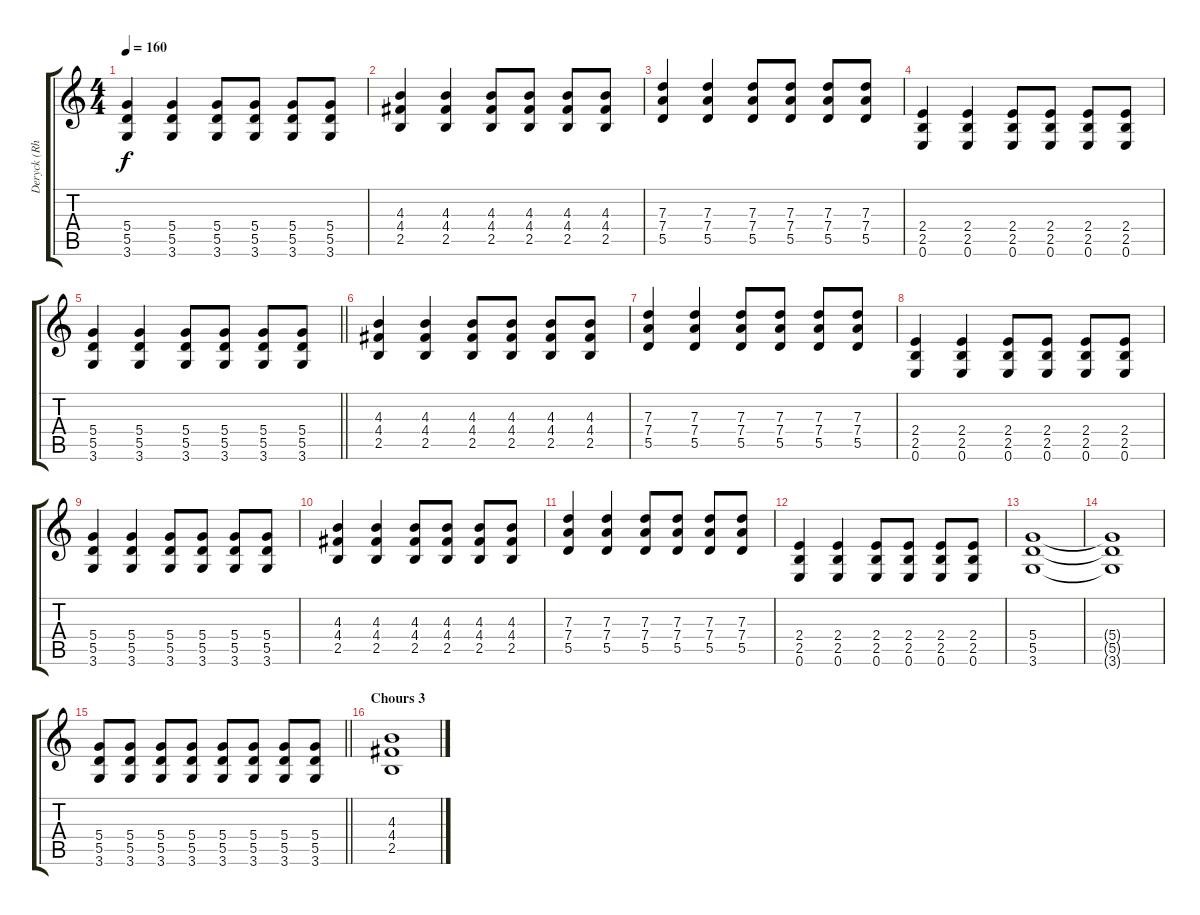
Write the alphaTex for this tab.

\track ("Deryck (Rhytm)" "Deryck (Rh") {instrument acousticguitarsteel}
\staff {score tabs}
\tuning (E4 B3 G3 D3 A2 E2) {hide}
\ts (4 4)
\tempo 160
\clef g2
\ks c
(5.4 5.5 3.6).4{dy f} (5.4 5.5 3.6).4 (5.4 5.5 3.6).8 (5.4 5.5 3.6).8 (5.4 5.5 3.6).8 (5.4 5.5 3.6).8 |
(4.3 4.4 2.5).4 (4.3 4.4 2.5).4 (4.3 4.4 2.5).8 (4.3 4.4 2.5).8 (4.3 4.4 2.5).8 (4.3 4.4 2.5).8 |
(7.3 7.4 5.5).4 (7.3 7.4 5.5).4 (7.3 7.4 5.5).8 (7.3 7.4 5.5).8 (7.3 7.4 5.5).8 (7.3 7.4 5.5).8 |
(2.4 2.5 0.6).4 (2.4 2.5 0.6).4 (2.4 2.5 0.6).8 (2.4 2.5 0.6).8 (2.4 2.5 0.6).8 (2.4 2.5 0.6).8 |
\barLineRight lightlight
(5.4 5.5 3.6).4 (5.4 5.5 3.6).4 (5.4 5.5 3.6).8 (5.4 5.5 3.6).8 (5.4 5.5 3.6).8 (5.4 5.5 3.6).8 |
(4.3 4.4 2.5).4 (4.3 4.4 2.5).4 (4.3 4.4 2.5).8 (4.3 4.4 2.5).8 (4.3 4.4 2.5).8 (4.3 4.4 2.5).8 |
(7.3 7.4 5.5).4 (7.3 7.4 5.5).4 (7.3 7.4 5.5).8 (7.3 7.4 5.5).8 (7.3 7.4 5.5).8 (7.3 7.4 5.5).8 |
(2.4 2.5 0.6).4 (2.4 2.5 0.6).4 (2.4 2.5 0.6).8 (2.4 2.5 0.6).8 (2.4 2.5 0.6).8 (2.4 2.5 0.6).8 |
(5.4 5.5 3.6).4 (5.4 5.5 3.6).4 (5.4 5.5 3.6).8 (5.4 5.5 3.6).8 (5.4 5.5 3.6).8 (5.4 5.5 3.6).8 |
(4.3 4.4 2.5).4 (4.3 4.4 2.5).4 (4.3 4.4 2.5).8 (4.3 4.4 2.5).8 (4.3 4.4 2.5).8 (4.3 4.4 2.5).8 |
(7.3 7.4 5.5).4 (7.3 7.4 5.5).4 (7.3 7.4 5.5).8 (7.3 7.4 5.5).8 (7.3 7.4 5.5).8 (7.3 7.4 5.5).8 |
(2.4 2.5 0.6).4 (2.4 2.5 0.6).4 (2.4 2.5 0.6).8 (2.4 2.5 0.6).8 (2.4 2.5 0.6).8 (2.4 2.5 0.6).8 |
(5.4 5.5 3.6).1 |
(5.4{t} 5.5{t} 3.6{t}).1 |
\barLineRight lightlight
(5.4 5.5 3.6).8 (5.4 5.5 3.6).8 (5.4 5.5 3.6).8 (5.4 5.5 3.6).8 (5.4 5.5 3.6).8 (5.4 5.5 3.6).8 (5.4 5.5 3.6).8 (5.4 5.5 3.6).8 |
\section ("" "Chours 3")
(4.3 4.4 2.5).1
